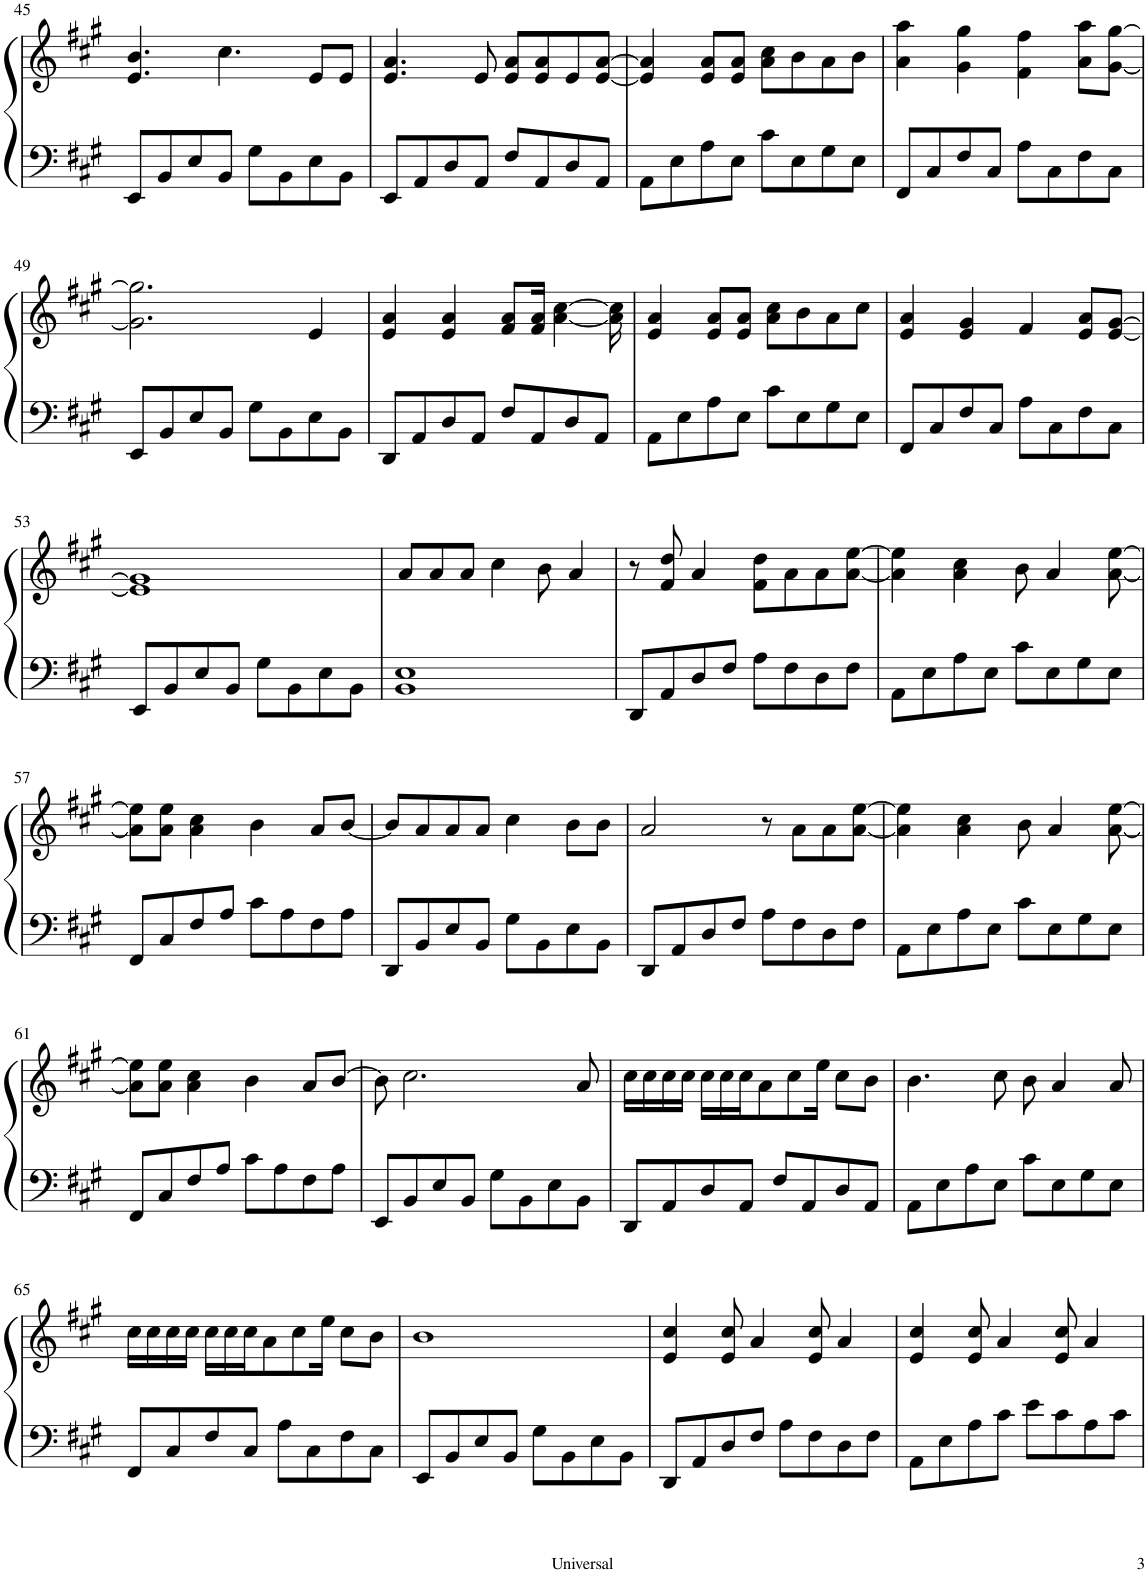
**kern	**kern
*part1	*part1
*staff2	*staff1
*I"Piano	*
*I'Pno.	*
!!LO:PB:g=z
*clefF4	*clefG2
*k[f#c#g#]	*k[f#c#g#]
*M4/4	*M4/4
=45	=45
8EE/L	4.e/ 4.b/
8BB/	.
8E/	.
8BB/J	4.cc#\
8G#\L	.
8BB\	.
8E\	8e/L
8BB\J	8e/J
=46	=46
8EE/L	4.e/ 4.a/
8AA/	.
8D/	.
8AA/J	8e/
8F#/L	8e/ 8a/L
8AA/	8e/ 8a/
8D/	8e/
8AA/J	[8e/ [8a/J
=47	=47
8AA\L	4e/] 4a/]
8E\	.
8A\	8e/ 8a/L
8E\J	8e/ 8a/J
8c#\L	8a\ 8cc#\L
8E\	8b\
8G#\	8a\
8E\J	8b\J
=48	=48
8FF#/L	4a\ 4aa\
8C#/	.
8F#/	4g#\ 4gg#\
8C#/J	.
8A\L	4f#\ 4ff#\
8C#\	.
8F#\	8a\ 8aa\L
8C#\J	[8g#\ [8gg#\J
!!LO:LB:g=z
=49	=49
8EE/L	2.g#\] 2.gg#\]
8BB/	.
8E/	.
8BB/J	.
8G#\L	.
8BB\	.
8E\	4e/
8BB\J	.
=50	=50
8DD/L	4e/ 4a/
8AA/	.
8D/	4e/ 4a/
8AA/J	.
8F#/L	8f#/ 8a/L
8AA/	16f#/ 16a/Jk
.	[4a\ [4cc#\
8D/	.
8AA/J	.
.	16a\] 16cc#\]
=51	=51
8AA\L	4e/ 4a/
8E\	.
8A\	8e/ 8a/L
8E\J	8e/ 8a/J
8c#\L	8a\ 8cc#\L
8E\	8b\
8G#\	8a\
8E\J	8cc#\J
=52	=52
8FF#/L	4e/ 4a/
8C#/	.
8F#/	4e/ 4g#/
8C#/J	.
8A\L	4f#/
8C#\	.
8F#\	8e/ 8a/L
8C#\J	[8e/ [8g#/J
!!LO:LB:g=z
=53	=53
8EE/L	1e] 1g#]
8BB/	.
8E/	.
8BB/J	.
8G#\L	.
8BB\	.
8E\	.
8BB\J	.
=54	=54
1BB 1E	8a/L
.	8a/
.	8a/J
.	4cc#\
.	8b\
.	4a/
=55	=55
8DD/L	8r
8AA/	8f#/ 8dd/
8D/	4a/
8F#/J	.
8A\L	8f#\ 8dd\L
8F#\	8a\
8D\	8a\
8F#\J	[8a\ [8ee\J
=56	=56
8AA\L	4a\] 4ee\]
8E\	.
8A\	4a\ 4cc#\
8E\J	.
8c#\L	8b\
8E\	4a/
8G#\	.
8E\J	[8a\ [8ee\
!!LO:LB:g=z
=57	=57
8FF#/L	8a\] 8ee\]L
8C#/	8a\ 8ee\J
8F#/	4a\ 4cc#\
8A/J	.
8c#\L	4b\
8A\	.
8F#\	8a/L
8A\J	[8b/J
=58	=58
8DD/L	8b/L]
8BB/	8a/
8E/	8a/
8BB/J	8a/J
8G#\L	4cc#\
8BB\	.
8E\	8b\L
8BB\J	8b\J
=59	=59
8DD/L	2a/
8AA/	.
8D/	.
8F#/J	.
8A\L	8r
8F#\	8a\L
8D\	8a\
8F#\J	[8a\ [8ee\J
=60	=60
8AA\L	4a\] 4ee\]
8E\	.
8A\	4a\ 4cc#\
8E\J	.
8c#\L	8b\
8E\	4a/
8G#\	.
8E\J	[8a\ [8ee\
!!LO:LB:g=z
=61	=61
8FF#/L	8a\] 8ee\]L
8C#/	8a\ 8ee\J
8F#/	4a\ 4cc#\
8A/J	.
8c#\L	4b\
8A\	.
8F#\	8a/L
8A\J	[8b/J
=62	=62
8EE/L	8b\]
8BB/	2.cc#\
8E/	.
8BB/J	.
8G#\L	.
8BB\	.
8E\	.
8BB\J	8a/
=63	=63
8DD/L	16cc#\LL
.	16cc#\
8AA/	16cc#\
.	16cc#\JJ
8D/	16cc#\LL
.	16cc#\
8AA/J	16cc#\J
.	8a\
8F#/L	.
.	8cc#\
8AA/	.
.	16ee\Jk
8D/	8cc#\L
8AA/J	8b\J
=64	=64
8AA\L	4.b\
8E\	.
8A\	.
8E\J	8cc#\
8c#\L	8b\
8E\	4a/
8G#\	.
8E\J	8a/
!!LO:LB:g=z
=65	=65
8FF#/L	16cc#\LL
.	16cc#\
8C#/	16cc#\
.	16cc#\JJ
8F#/	16cc#\LL
.	16cc#\
8C#/J	16cc#\J
.	8a\
8A\L	.
.	8cc#\
8C#\	.
.	16ee\Jk
8F#\	8cc#\L
8C#\J	8b\J
=66	=66
8EE/L	1b
8BB/	.
8E/	.
8BB/J	.
8G#\L	.
8BB\	.
8E\	.
8BB\J	.
=67	=67
8DD/L	4e/ 4cc#/
8AA/	.
8D/	8e/ 8cc#/
8F#/J	4a/
8A\L	.
8F#\	8e/ 8cc#/
8D\	4a/
8F#\J	.
=68	=68
8AA\L	4e/ 4cc#/
8E\	.
8A\	8e/ 8cc#/
8c#\J	4a/
8e\L	.
8c#\	8e/ 8cc#/
8A\	4a/
8c#\J	.
=	=
*-	*-
